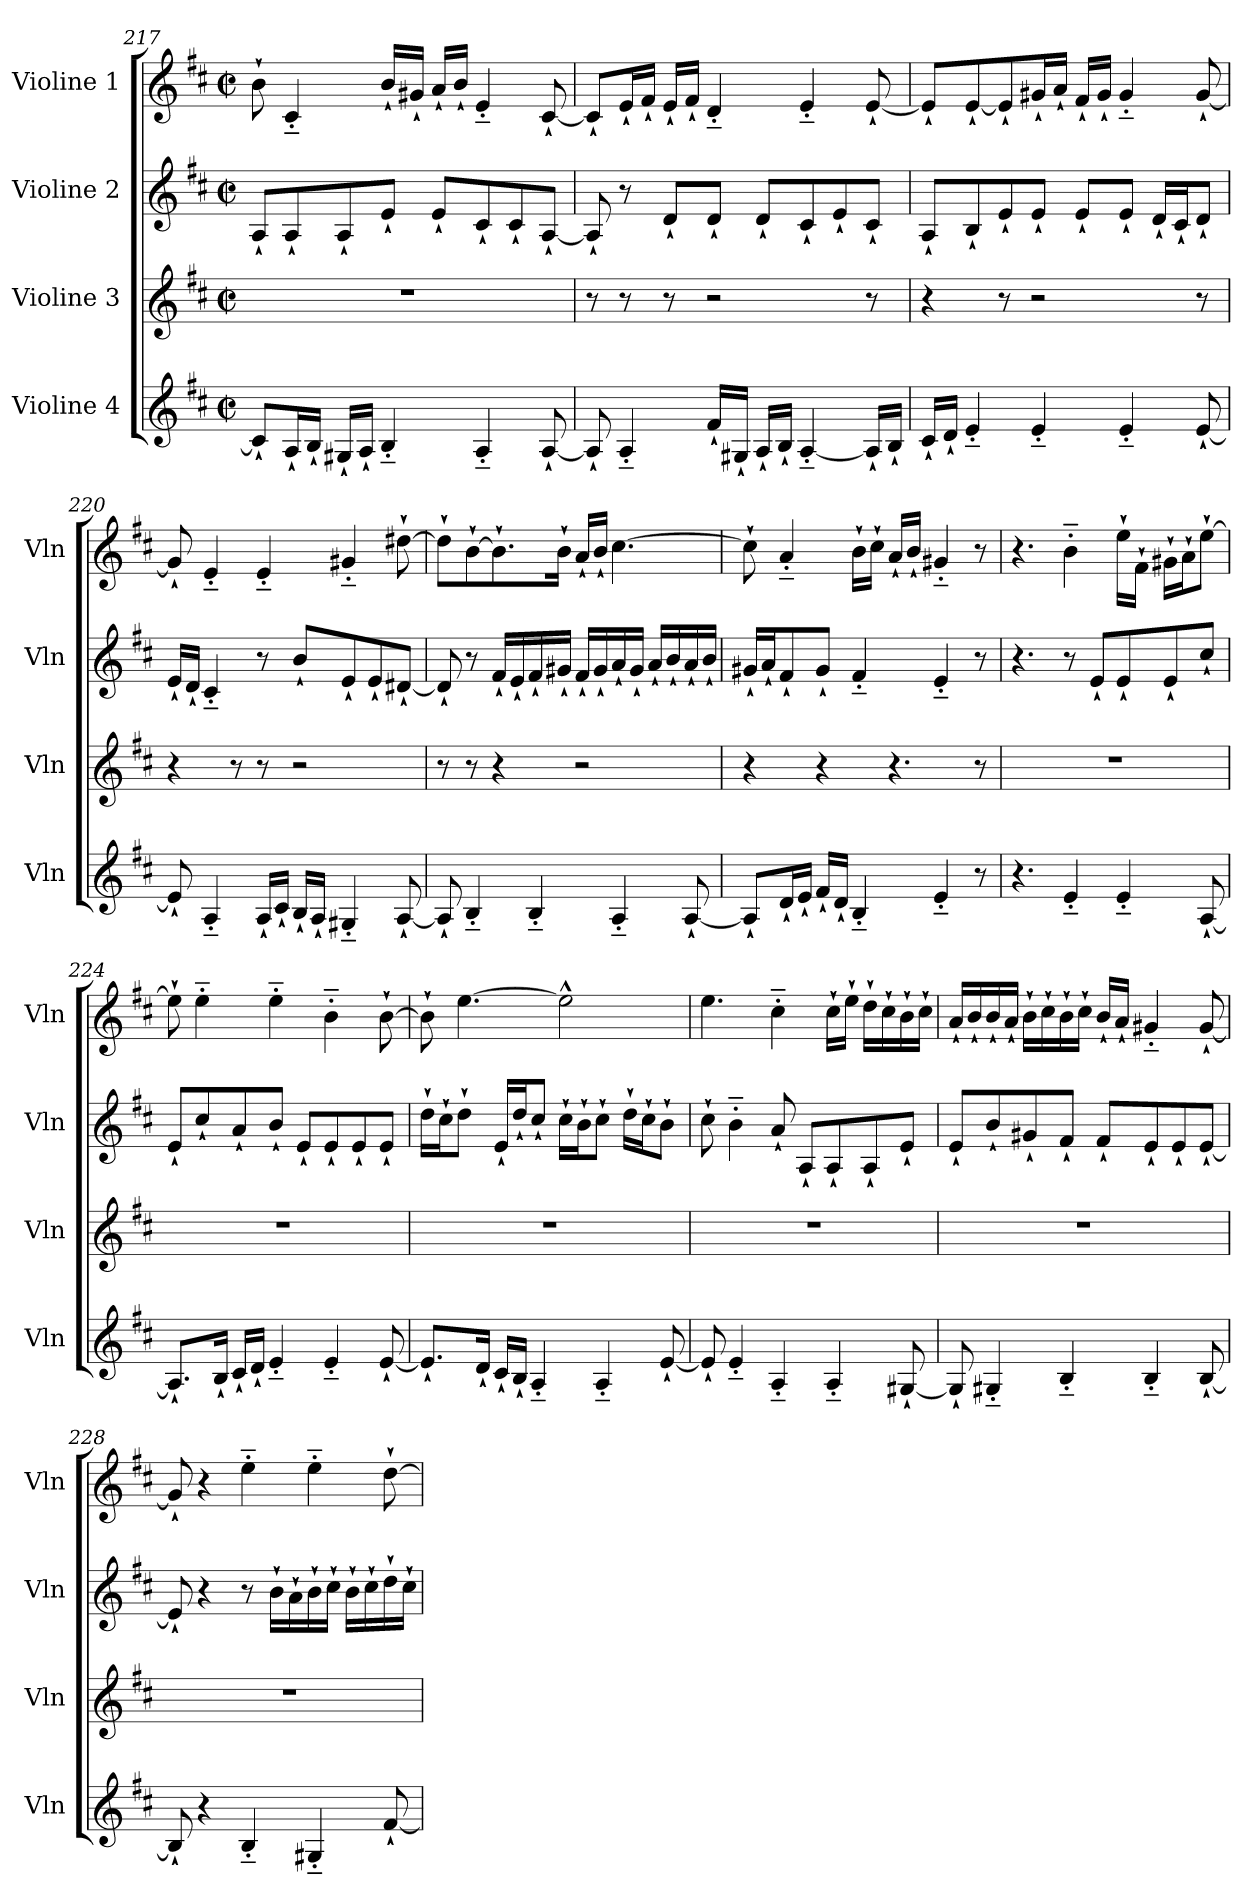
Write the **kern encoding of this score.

**kern	**kern	**kern	**kern
*part4	*part3	*part2	*part1
*staff4	*staff3	*staff2	*staff1
*I"Violine 4	*I"Violine 3	*I"Violine 2	*I"Violine 1
*I'Vln	*I'Vln	*I'Vln	*I'Vln
!!LO:PB:g=z
*clefG2	*clefG2	*clefG2	*clefG2
*k[f#c#]	*k[f#c#]	*k[f#c#]	*k[f#c#]
*D:	*D:	*D:	*D:
*M2/2	*M2/2	*M2/2	*M2/2
*met(c|)	*met(c|)	*met(c|)	*met(c|)
=217	=217	=217	=217
8c#`/L]	1r	8A`/L	8b`\
16A`/L	.	8A`/	4c#~'/
16B`/JJ	.	.	.
16G#X`/LL	.	8A`/	.
16A`/JJ	.	.	.
4B~'/	.	8e`/J	16b`/LL
.	.	.	16g#X`/JJ
.	.	8e`/L	16a`/LL
.	.	.	16b`/JJ
4A~'/	.	8c#`/	4e~'/
.	.	8c#`/	.
[8A`/	.	[8A`/J	[8c#`/
=218	=218	=218	=218
8A`/]	8r	8A`/]	8c#`/L]
4A~'/	8r	8r	16e`/L
.	.	.	16f#`/JJ
.	8r	8d`/L	16e`/LL
.	.	.	16f#`/JJ
16f#`/LL	2r	8d`/J	4d~'/
16G#X`/JJ	.	.	.
16A`/LL	.	8d`/L	.
16B`/JJ	.	.	.
[4A~'/	.	8c#`/	4e~'/
.	.	8e`/	.
16A`/LL]	8r	8c#`/J	[8e`/
16B`/JJ	.	.	.
=219	=219	=219	=219
16c#`/LL	4r	8A`/L	8e`/L]
16d`/JJ	.	.	.
4e~'/	.	8B`/	[8e`/
.	8r	8e`/	8e`/]
4e~'/	2r	8e`/J	16g#X`/L
.	.	.	16a`/JJ
.	.	8e`/L	16f#`/LL
.	.	.	16g#`/JJ
4e~'/	.	8e`/J	4g#~'/
.	.	16d`/LL	.
.	.	16c#`/J	.
[8e`/	8r	8d`/J	[8g#`/
!!LO:LB:g=z
=220	=220	=220	=220
8e`/]	4r	16e`/LL	8g#`/]
.	.	16d`/JJ	.
4A~'/	.	4c#~'/	4e~'/
.	8r	.	.
16A`/LL	8r	8r	4e~'/
16c#`/JJ	.	.	.
16B`/LL	2r	8b`/L	.
16A`/JJ	.	.	.
4G#X~'/	.	8e`/	4g#X~'/
.	.	8e`/	.
[8A`/	.	[8d#X`/J	[8dd#X`\
=221	=221	=221	=221
8A`/]	8r	8d#`/]	8dd#`\L]
4B~'/	8r	8r	[8b`\
.	4r	16f#`/LL	8.b`\]
.	.	16e`/	.
4B~'/	.	16f#`/	.
.	.	16g#X`/JJ	16b`\Jk
.	2r	16f#`/LL	16a`/LL
.	.	16g#`/	16b`/JJ
4A~'/	.	16a`/	[4.cc#\
.	.	16g#`/JJ	.
.	.	16a`/LL	.
.	.	16b`/	.
[8A`/	.	16a`/	.
.	.	16b`/JJ	.
=222	=222	=222	=222
8A`/L]	4r	16g#X`/LL	8cc#`\]
.	.	16a`/J	.
16d`/L	.	8f#`/	4a~'/
16e`/JJ	.	.	.
16f#`/LL	4r	8g#`/J	.
16d`/JJ	.	.	.
4B~'/	.	4f#~'/	16b`\LL
.	.	.	16cc#`\JJ
.	4.r	.	16a`/LL
.	.	.	16b`/JJ
4e~'/	.	4e~'/	4g#X~'/
8r	8r	8r	8r
!!LO:LB:g=z
=223	=223	=223	=223
4.r	1r	4.r	4.r
4e~'/	.	8r	4b~'\
.	.	8e`/L	.
4e~'/	.	8e`/	16ee`\LL
.	.	.	16f#`\JJ
.	.	8e`/	16g#X`\LL
.	.	.	16a`\J
[8A`/	.	8cc#`/J	[8ee`\J
=224	=224	=224	=224
8.A`/L]	1r	8e`/L	8ee`\]
.	.	8cc#`/	4ee~'\
16B`/Jk	.	.	.
16c#`/LL	.	8a`/	.
16d`/JJ	.	.	.
4e~'/	.	8b`/J	4ee~'\
.	.	8e`/L	.
4e~'/	.	8e`/	4b~'\
.	.	8e`/	.
[8e`/	.	8e`/J	[8b`\
=225	=225	=225	=225
8.e`/L]	1r	16dd`\LL	8b`\]
.	.	16cc#`\J	.
.	.	8dd`\J	[4.ee\
16d`/Jk	.	.	.
16c#`/LL	.	16e`/LL	.
16B`/JJ	.	16dd`/J	.
4A~'/	.	8cc#`/J	.
.	.	16cc#`\LL	2ee^^\]
.	.	16b`\J	.
4A~'/	.	8cc#`\J	.
.	.	16dd`\LL	.
.	.	16cc#`\J	.
[8e`/	.	8b`\J	.
=226	=226	=226	=226
8e`/]	1r	8cc#`\	4.ee\
4e~'/	.	4b~'\	.
4A~'/	.	8a`/	4cc#~'\
.	.	8A`/L	.
4A~'/	.	8A`/	16cc#`\LL
.	.	.	16ee`\JJ
.	.	8A`/	16dd`\LL
.	.	.	16cc#`\
[8G#X`/	.	8e`/J	16b`\
.	.	.	16cc#`\JJ
!!LO:PB:g=z
=227	=227	=227	=227
8G#`/]	1r	8e`/L	16a`/LL
.	.	.	16b`/
4G#X~'/	.	8b`/	16b`/
.	.	.	16a`/JJ
.	.	8g#X`/	16b`\LL
.	.	.	16cc#`\
4B~'/	.	8f#`/J	16b`\
.	.	.	16cc#`\JJ
.	.	8f#`/L	16b`/LL
.	.	.	16a`/JJ
4B~'/	.	8e`/	4g#X~'/
.	.	8e`/	.
[8B`/	.	[8e`/J	[8g#`/
=228	=228	=228	=228
8B`/]	1r	8e`/]	8g#`/]
4r	.	4r	4r
4B~'/	.	8r	4ee~'\
.	.	16b`\LL	.
.	.	16a`\	.
4G#X~'/	.	16b`\	4ee~'\
.	.	16cc#`\JJ	.
.	.	16b`\LL	.
.	.	16cc#`\	.
[8f#`/	.	16dd`\	[8dd`\
.	.	16cc#`\JJ	.
=	=	=	=
*-	*-	*-	*-
